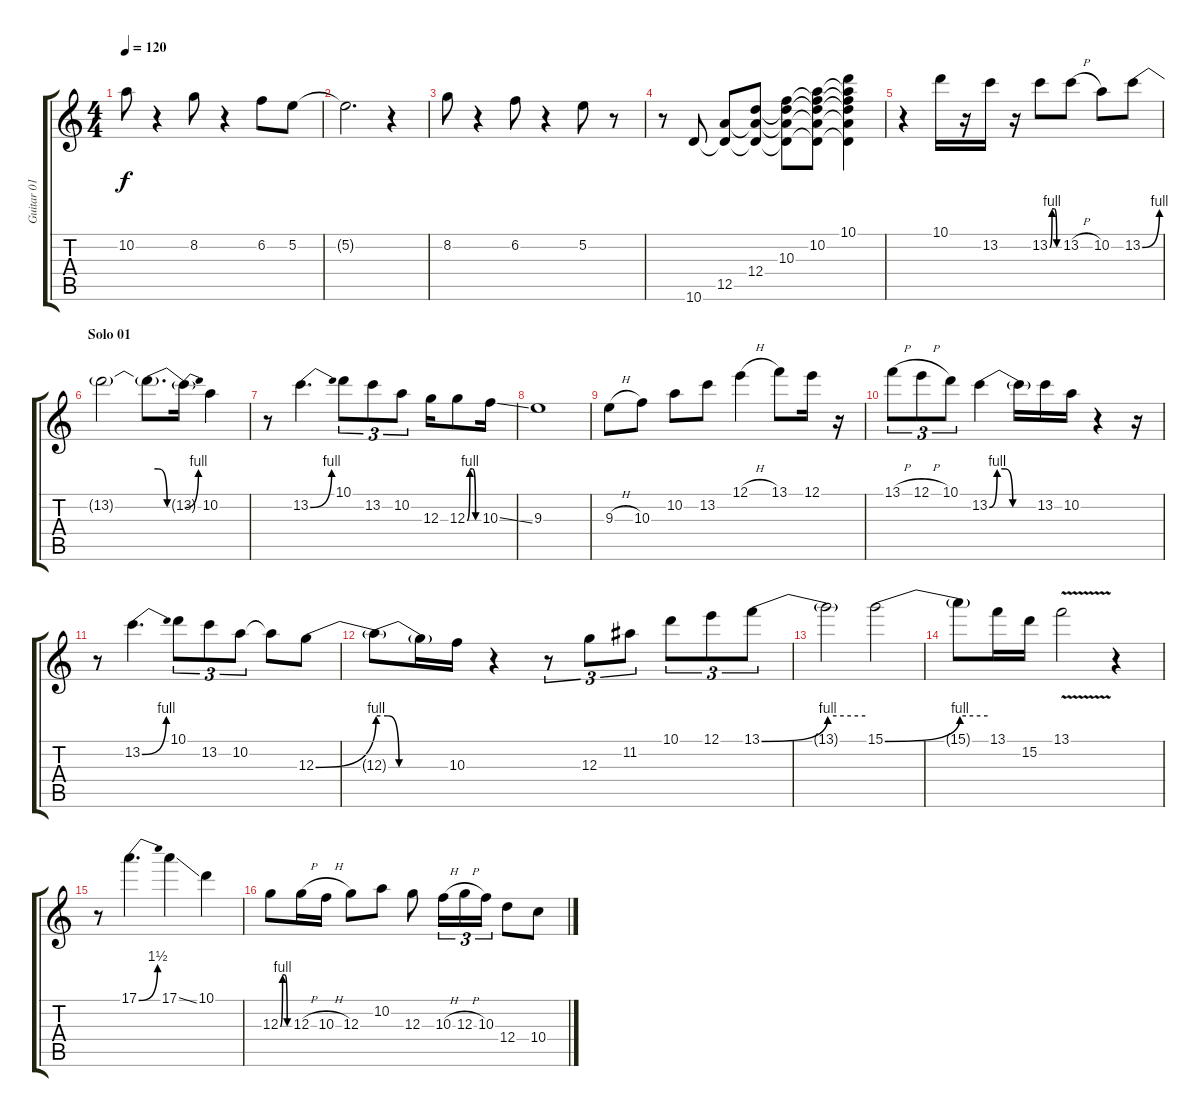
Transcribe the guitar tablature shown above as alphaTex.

\track ("Guitar 01 - Solo" "Guitar 01 ") {instrument distortionguitar}
\staff {score tabs}
\tuning (E4 B3 G3 D3 A2 E2) {hide}
\ts (4 4)
\tempo 120
\clef g2
\ks c
10.2.8{dy f} r.4 8.2.8 r.4 6.2.8 5.2.8 |
5.2{t}.2{d} r.4 |
8.2.8 r.4 6.2.8 r.4 5.2.8 r.8 |
r.8 10.6.8 (12.5 10.6{t}).8 (12.4 12.5{t} 10.6{t}).8 (10.3 12.4{t} 12.5{t} 10.6{t}).8 (10.2 10.3{t} 12.4{t} 12.5{t} 10.6{t}).8 (10.1 10.2{t} 10.3{t} 12.4{t} 12.5{t} 10.6{t}).4 |
r.4 10.1.16 r.16 13.2.16 r.16 13.2{be (custom 0 0 15 4 30 4 45 0 60 0)}.8 13.2{h}.8 10.2.8 13.2{be (bend 0 0 60 4)}.8 |
\section ("" "Solo 01")
13.2{t}.2 13.2{be (custom 0 4 15 4 30 0 60 0) t}.8{d} 13.2{be (bend 0 0 60 4) t}.16 10.2.4 |
r.8 13.2{be (bend 0 0 60 4)}.4{d} 10.1.8{tu (3 2)} 13.2.8{tu (3 2)} 10.2.8{tu (3 2)} 12.3.16 12.3{be (custom 0 0 15 4 30 4 45 0 60 0)}.8 10.3{ss}.16 |
9.3.1 |
9.3{h}.8 10.3.8 10.2.8 13.2.8 12.1{h}.4 13.1.8 12.1.16 r.16 |
13.1{h}.8{tu (3 2)} 12.1{h}.8{tu (3 2)} 10.1.8{tu (3 2)} 13.2{be (custom 0 0 15 4 30 4 45 0 60 0)}.4 13.2{be (hold 0 0 60 0) t}.16 13.2.16 10.2.16 r.4 r.16 |
r.8 13.2{be (bend 0 0 60 4)}.4{d} 10.1.8{tu (3 2)} 13.2.8{tu (3 2)} 10.2.8{tu (3 2)} 10.2{t}.8 12.3{be (bend 0 0 60 4)}.8 |
12.3{be (custom 0 4 15 4 30 0 60 0) t}.8 12.3{be (hold 0 0 60 0) t}.16 10.3.16 r.4 r.8{tu (3 2)} 12.3.8{tu (3 2)} 11.2.8{tu (3 2)} 10.1.8{tu (3 2)} 12.1.8{tu (3 2)} 13.1{be (bend 0 0 60 4)}.8{tu (3 2)} |
13.1{be (hold 0 4 60 4) t}.2 15.1{be (bend 0 0 60 4)}.2 |
15.1{be (hold 0 4 60 4) t}.8 13.1.16 15.2.16 13.1{v}.2 r.4 |
r.8 17.1{be (bend 0 0 60 6)}.4{d} 17.1{ss}.4 10.1.4 |
12.3{be (custom 0 0 15 4 30 4 45 0 60 0)}.8 12.3{h}.16 10.3{h}.16 12.3.8 10.2.8 12.3.8 10.3{h}.16{tu (3 2)} 12.3{h}.16{tu (3 2)} 10.3.16{tu (3 2)} 12.4.8 10.4.8
